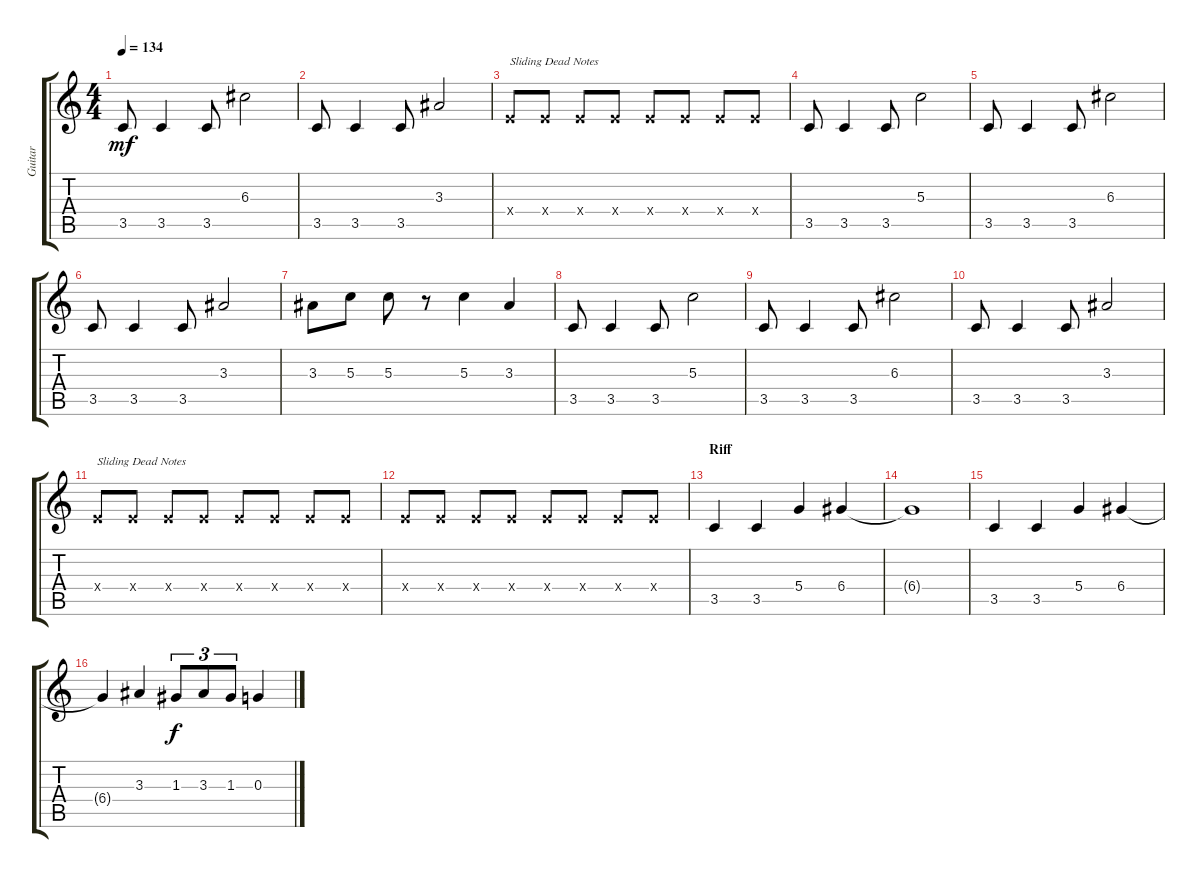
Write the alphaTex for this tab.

\track ("Guitar" "Guitar") {instrument electricguitarclean}
\staff {score tabs}
\tuning (E4 B3 G3 D3 A2 E2) {hide}
\ts (4 4)
\tempo 134
\clef g2
\ks c
3.5.8{dy mf} 3.5.4 3.5.8 6.3.2 |
3.5.8 3.5.4 3.5.8 3.3.2 |
2.4{x}.8{txt "Sliding Dead Notes"} 2.4{x}.8 2.4{x}.8 2.4{x}.8 2.4{x}.8 2.4{x}.8 2.4{x}.8 2.4{x}.8 |
3.5.8 3.5.4 3.5.8 5.3.2 |
3.5.8 3.5.4 3.5.8 6.3.2 |
3.5.8 3.5.4 3.5.8 3.3.2 |
3.3.8 5.3.8 5.3.8 r.8 5.3.4 3.3.4 |
3.5.8 3.5.4 3.5.8 5.3.2 |
3.5.8 3.5.4 3.5.8 6.3.2 |
3.5.8 3.5.4 3.5.8 3.3.2 |
2.4{x}.8{txt "Sliding Dead Notes"} 2.4{x}.8 2.4{x}.8 2.4{x}.8 2.4{x}.8 2.4{x}.8 2.4{x}.8 2.4{x}.8 |
2.4{x}.8 2.4{x}.8 2.4{x}.8 2.4{x}.8 2.4{x}.8 2.4{x}.8 2.4{x}.8 2.4{x}.8 |
\section ("" "Riff")
3.5.4 3.5.4 5.4.4 6.4.4 |
6.4{t}.1 |
3.5.4 3.5.4 5.4.4 6.4.4 |
6.4{t}.4 3.3.4 1.3.8{tu (3 2) dy f} 3.3.8{tu (3 2)} 1.3.8{tu (3 2)} 0.3.4
